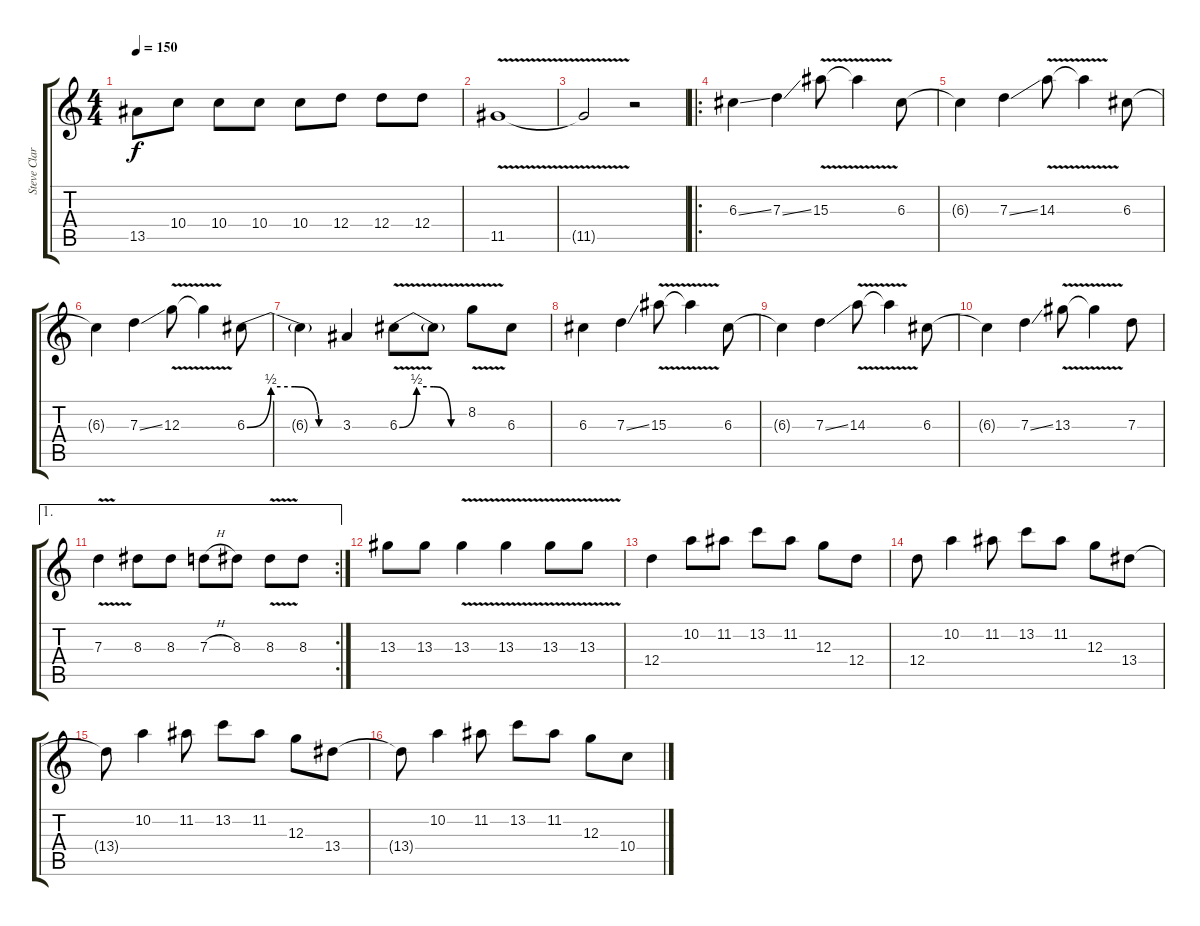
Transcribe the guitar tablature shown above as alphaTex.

\track ("Steve Clark" "Steve Clar") {instrument distortionguitar}
\staff {score tabs}
\tuning (E4 B3 G3 D3 A2 E2) {hide}
\ts (4 4)
\tempo 150
\clef g2
\ks c
13.5.8{dy f} 10.4.8 10.4.8 10.4.8 10.4.8 12.4.8 12.4.8 12.4.8 |
11.5{v}.1 |
11.5{t}.2 r.2 |
\ro
6.3{ss}.4 7.3{ss}.4 15.3{v}.8 15.3{t}.4 6.3.8 |
6.3{t}.4 7.3{ss}.4 14.3{v}.8 14.3{t}.4 6.3.8 |
6.3{t}.4 7.3{ss}.4 12.3{v}.8 12.3{t}.4 6.3{be (custom 0 0 15 2 30 2 45 0 60 0)}.8 |
6.3{t}.4 3.3.4 6.3{be (custom 0 0 15 2 30 2 45 0 60 0) v}.8 6.3{t}.8 8.2{v}.8 6.3.8 |
6.3.4 7.3{ss}.4 15.3{v}.8 15.3{t}.4 6.3.8 |
6.3{t}.4 7.3{ss}.4 14.3{v}.8 14.3{t}.4 6.3.8 |
6.3{t}.4 7.3{ss}.4 13.3{v}.8 13.3{t}.4 7.3.8 |
\ae 1
\rc 2
7.3{v}.4 8.3.8 8.3.8 7.3{h}.8 8.3.8 8.3{v}.8 8.3.8 |
13.3.8 13.3.8 13.3{v}.4 13.3{v}.4 13.3{v}.8 13.3{v}.8 |
12.4.4 10.2.8 11.2.8 13.2.8 11.2.8 12.3.8 12.4.8 |
12.4.8 10.2.4 11.2.8 13.2.8 11.2.8 12.3.8 13.4.8 |
13.4{t}.8 10.2.4 11.2.8 13.2.8 11.2.8 12.3.8 13.4.8 |
13.4{t}.8 10.2.4 11.2.8 13.2.8 11.2.8 12.3.8 10.4.8
